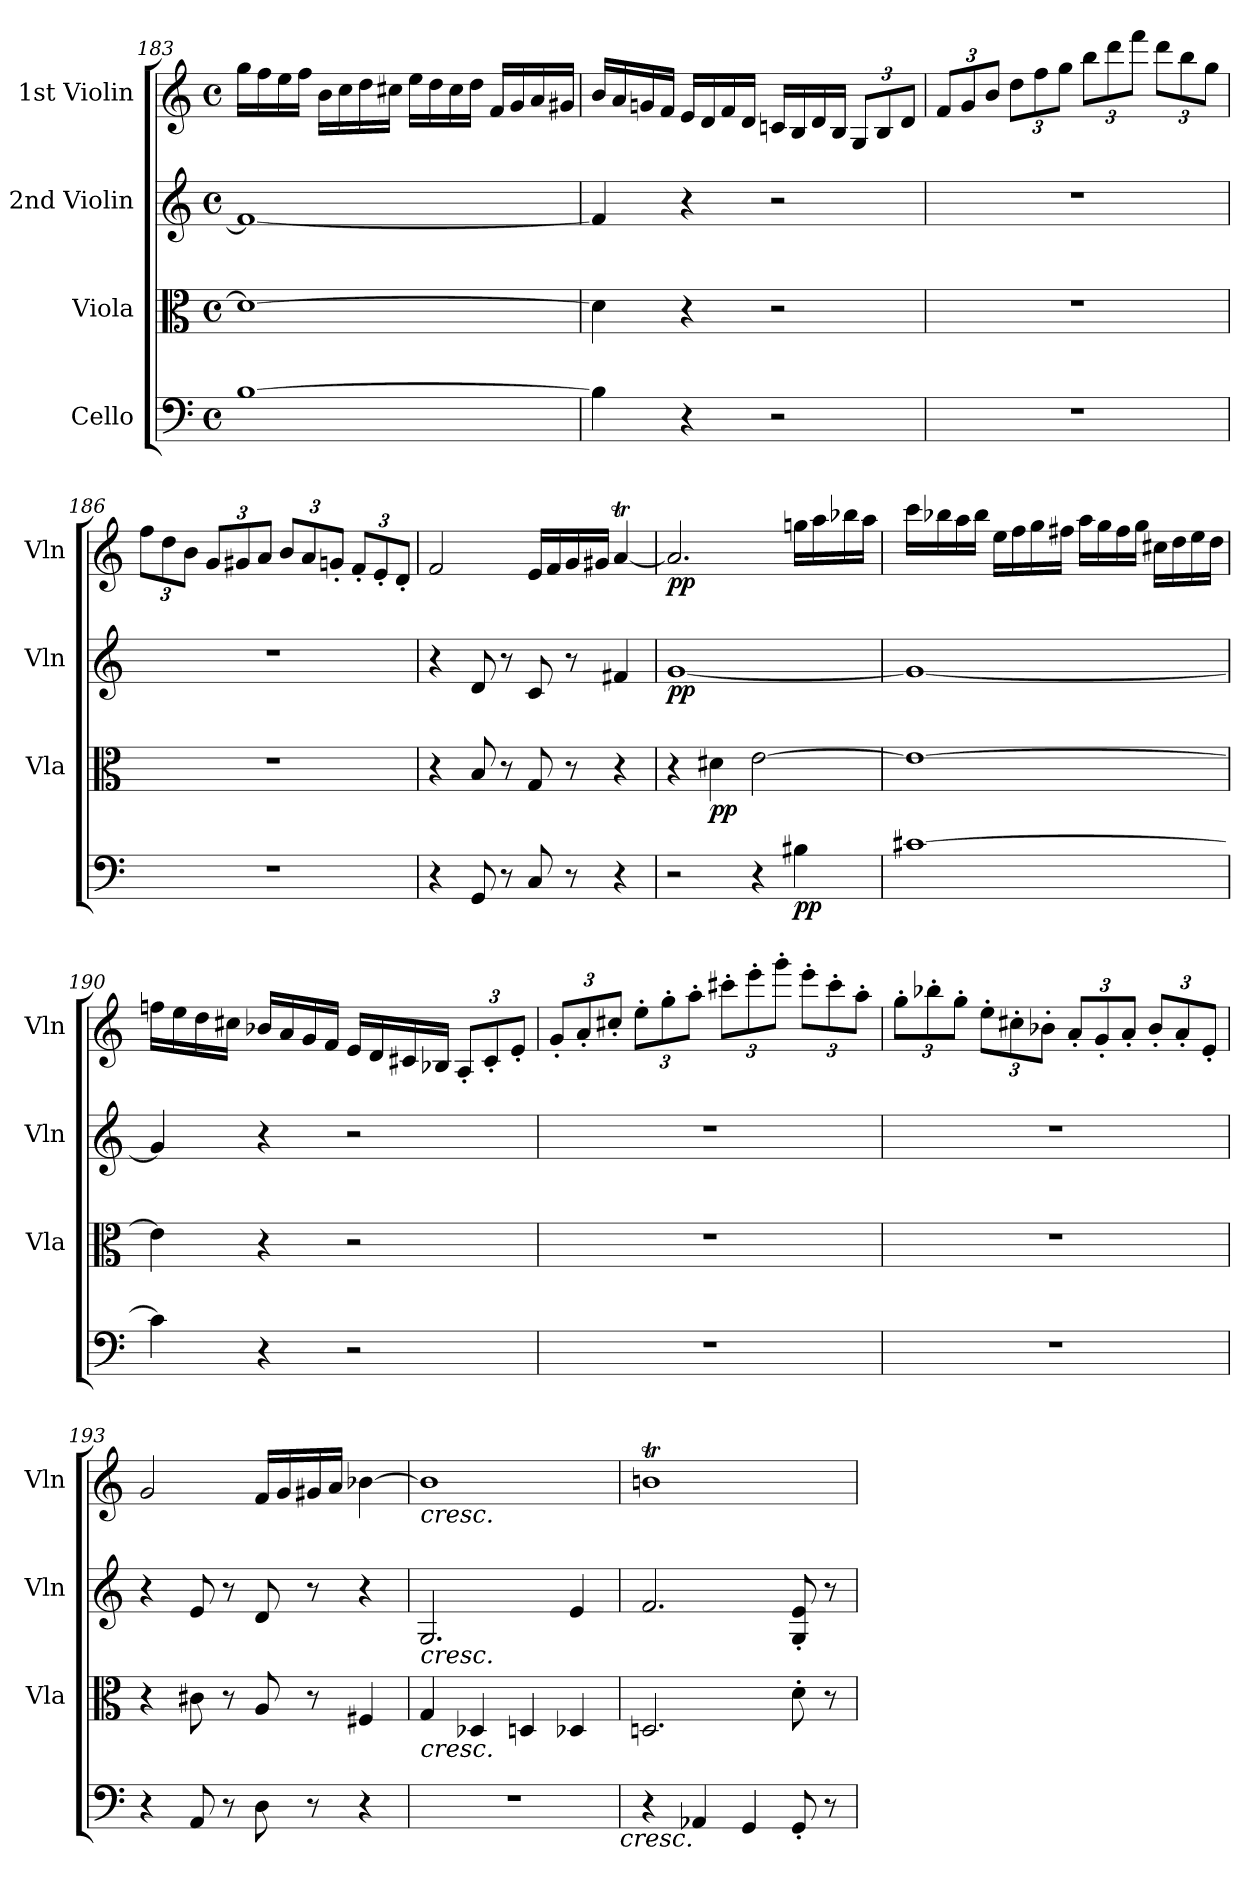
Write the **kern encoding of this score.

**kern	**dynam	**kern	**dynam	**kern	**dynam	**kern	**dynam
*part4	*part4	*part3	*part3	*part2	*part2	*part1	*part1
*staff4	*staff4	*staff3	*staff3	*staff2	*staff2	*staff1	*staff1
*I"Cello	*	*I"Viola	*	*I"2nd Violin	*	*I"1st Violin	*
*	*	*I'Vla	*	*I'Vln	*	*I'Vln	*
!!LO:LB:g=z
*clefF4	*	*clefC3	*	*clefG2	*	*clefG2	*
*k[]	*	*k[]	*	*k[]	*	*k[]	*
*M4/4	*	*M4/4	*	*M4/4	*	*M4/4	*
*met(c)	*	*met(c)	*	*met(c)	*	*met(c)	*
=183	=183	=183	=183	=183	=183	=183	=183
[1B	.	1d_	.	1f_	.	16gg\LL	.
.	.	.	.	.	.	16ff\	.
.	.	.	.	.	.	16ee\	.
.	.	.	.	.	.	16ff\JJ	.
.	.	.	.	.	.	16b\LL	.
.	.	.	.	.	.	16cc\	.
.	.	.	.	.	.	16dd\	.
.	.	.	.	.	.	16cc#X\JJ	.
.	.	.	.	.	.	16ee\LL	.
.	.	.	.	.	.	16dd\	.
.	.	.	.	.	.	16cc#\	.
.	.	.	.	.	.	16dd\JJ	.
.	.	.	.	.	.	16f/LL	.
.	.	.	.	.	.	16g/	.
.	.	.	.	.	.	16a/	.
.	.	.	.	.	.	16g#X/JJ	.
=184	=184	=184	=184	=184	=184	=184	=184
4B\]	.	4d\]	.	4f/]	.	16b/LL	.
.	.	.	.	.	.	16a/	.
.	.	.	.	.	.	16gn/	.
.	.	.	.	.	.	16f/JJ	.
4r	.	4r	.	4r	.	16e/LL	.
.	.	.	.	.	.	16d/	.
.	.	.	.	.	.	16f/	.
.	.	.	.	.	.	16d/JJ	.
2r	.	2r	.	2r	.	16cn/LL	.
.	.	.	.	.	.	16B/	.
.	.	.	.	.	.	16d/	.
.	.	.	.	.	.	16B/JJ	.
*	*	*	*	*	*	*Xbrackettup	*
.	.	.	.	.	.	12G/L	.
.	.	.	.	.	.	12B/	.
.	.	.	.	.	.	12d/J	.
!!LO:LB:g=z
=185	=185	=185	=185	=185	=185	=185	=185
1r	.	1r	.	1r	.	12f/L	.
.	.	.	.	.	.	12g/	.
.	.	.	.	.	.	12b/J	.
.	.	.	.	.	.	12dd\L	.
.	.	.	.	.	.	12ff\	.
.	.	.	.	.	.	12gg\J	.
.	.	.	.	.	.	12bb\L	.
.	.	.	.	.	.	12ddd\	.
.	.	.	.	.	.	12fff\J	.
.	.	.	.	.	.	12ddd\L	.
.	.	.	.	.	.	12bb\	.
.	.	.	.	.	.	12gg\J	.
=186	=186	=186	=186	=186	=186	=186	=186
1r	.	1r	.	1r	.	12ff\L	.
.	.	.	.	.	.	12dd\	.
.	.	.	.	.	.	12b\J	.
.	.	.	.	.	.	12g/L	.
.	.	.	.	.	.	12g#X/	.
.	.	.	.	.	.	12a/J	.
.	.	.	.	.	.	12b/L	.
.	.	.	.	.	.	12a/	.
.	.	.	.	.	.	12gn'/J	.
.	.	.	.	.	.	12f'/L	.
.	.	.	.	.	.	12e'/	.
.	.	.	.	.	.	12d'/J	.
=187	=187	=187	=187	=187	=187	=187	=187
4r	.	4r	.	4r	.	2f/	.
8GG/	.	8B/	.	8d/	.	.	.
8r	.	8r	.	8r	.	.	.
8C/	.	8G/	.	8c/	.	16e/LL	.
.	.	.	.	.	.	16f/	.
8r	.	8r	.	8r	.	16g/	.
.	.	.	.	.	.	16g#X/JJ	.
4r	.	4r	.	4f#X/	.	[4aT/	.
=188	=188	=188	=188	=188	=188	=188	=188
!	!	!	!	!	!LO:DY:b	!	!LO:DY:b
2r	.	4r	.	[1g	pp	2.aTTT/]	pp
!	!	!	!LO:DY:b	!	!	!	!
.	.	4d#X\	pp	.	.	.	.
4r	.	[2e\	.	.	.	.	.
!	!LO:DY:b	!	!	!	!	!	!
4B#X\	pp	.	.	.	.	16ggn\LL	.
.	.	.	.	.	.	16aa\	.
.	.	.	.	.	.	16bb-X\	.
.	.	.	.	.	.	16aa\JJ	.
!!LO:PB:g=z
=189	=189	=189	=189	=189	=189	=189	=189
[1c#X	.	1e_	.	1g_	.	16ccc\LL	.
.	.	.	.	.	.	16bb-X\	.
.	.	.	.	.	.	16aa\	.
.	.	.	.	.	.	16bb-\JJ	.
.	.	.	.	.	.	16ee\LL	.
.	.	.	.	.	.	16ff\	.
.	.	.	.	.	.	16gg\	.
.	.	.	.	.	.	16ff#X\JJ	.
.	.	.	.	.	.	16aa\LL	.
.	.	.	.	.	.	16gg\	.
.	.	.	.	.	.	16ff#\	.
.	.	.	.	.	.	16gg\JJ	.
.	.	.	.	.	.	16cc#X\LL	.
.	.	.	.	.	.	16dd\	.
.	.	.	.	.	.	16ee\	.
.	.	.	.	.	.	16dd\JJ	.
=190	=190	=190	=190	=190	=190	=190	=190
4c#\]	.	4e\]	.	4g/]	.	16ffn\LL	.
.	.	.	.	.	.	16ee\	.
.	.	.	.	.	.	16dd\	.
.	.	.	.	.	.	16cc#X\JJ	.
4r	.	4r	.	4r	.	16b-X/LL	.
.	.	.	.	.	.	16a/	.
.	.	.	.	.	.	16g/	.
.	.	.	.	.	.	16f/JJ	.
2r	.	2r	.	2r	.	16e/LL	.
.	.	.	.	.	.	16d/	.
.	.	.	.	.	.	16c#X/	.
.	.	.	.	.	.	16B-X/JJ	.
.	.	.	.	.	.	12A'/L	.
.	.	.	.	.	.	12c#'/	.
.	.	.	.	.	.	12e'/J	.
!!LO:LB:g=z
=191	=191	=191	=191	=191	=191	=191	=191
1r	.	1r	.	1r	.	12g'/L	.
.	.	.	.	.	.	12a'/	.
.	.	.	.	.	.	12cc#X'/J	.
.	.	.	.	.	.	12ee'\L	.
.	.	.	.	.	.	12gg'\	.
.	.	.	.	.	.	12aa'\J	.
.	.	.	.	.	.	12ccc#X'\L	.
.	.	.	.	.	.	12eee'\	.
.	.	.	.	.	.	12ggg'\J	.
.	.	.	.	.	.	12eee'\L	.
.	.	.	.	.	.	12ccc#'\	.
.	.	.	.	.	.	12aa'\J	.
=192	=192	=192	=192	=192	=192	=192	=192
1r	.	1r	.	1r	.	12gg'\L	.
.	.	.	.	.	.	12bb-X'\	.
.	.	.	.	.	.	12gg'\J	.
.	.	.	.	.	.	12ee'\L	.
.	.	.	.	.	.	12cc#X'\	.
.	.	.	.	.	.	12b-X'\J	.
.	.	.	.	.	.	12a'/L	.
.	.	.	.	.	.	12g'/	.
.	.	.	.	.	.	12a'/J	.
.	.	.	.	.	.	12b-'/L	.
.	.	.	.	.	.	12a'/	.
.	.	.	.	.	.	12e'/J	.
=193	=193	=193	=193	=193	=193	=193	=193
4r	.	4r	.	4r	.	2g/	.
8AA/	.	8c#X\	.	8e/	.	.	.
8r	.	8r	.	8r	.	.	.
8D\	.	8A/	.	8d/	.	16f/LL	.
.	.	.	.	.	.	16g/	.
8r	.	8r	.	8r	.	16g#X/	.
.	.	.	.	.	.	16a/JJ	.
4r	.	4F#X/	.	4r	.	[4b-X\	.
!!LO:LB:g=z
=194	=194	=194	=194	=194	=194	=194	=194
!	!	!	!	!	!	!LO:TX:b:i:t=cresc.	!
!	!	!	!	!LO:TX:b:i:t=cresc.	!	!	!
!	!	!LO:TX:b:i:t=cresc.	!	!	!	!	!
1r	.	4G/	.	2.G/	.	1b-]	.
.	.	4D-X/	.	.	.	.	.
.	.	4Dn/	.	.	.	.	.
.	.	4D-X/	.	4e/	.	.	.
!LO:TX:b:i:t=cresc.	!	!	!	!	!	!	!
=195	=195	=195	=195	=195	=195	=195	=195
4r	.	2.Dn/	.	2.f/	.	1bnt	.
4AA-X/	.	.	.	.	.	.	.
4GG/	.	.	.	.	.	.	.
8GG'/	.	8d'\	.	8G/' 8e/'	.	.	.
8r	.	8r	.	8r	.	.	.
=	=	=	=	=	=	=	=
*-	*-	*-	*-	*-	*-	*-	*-
